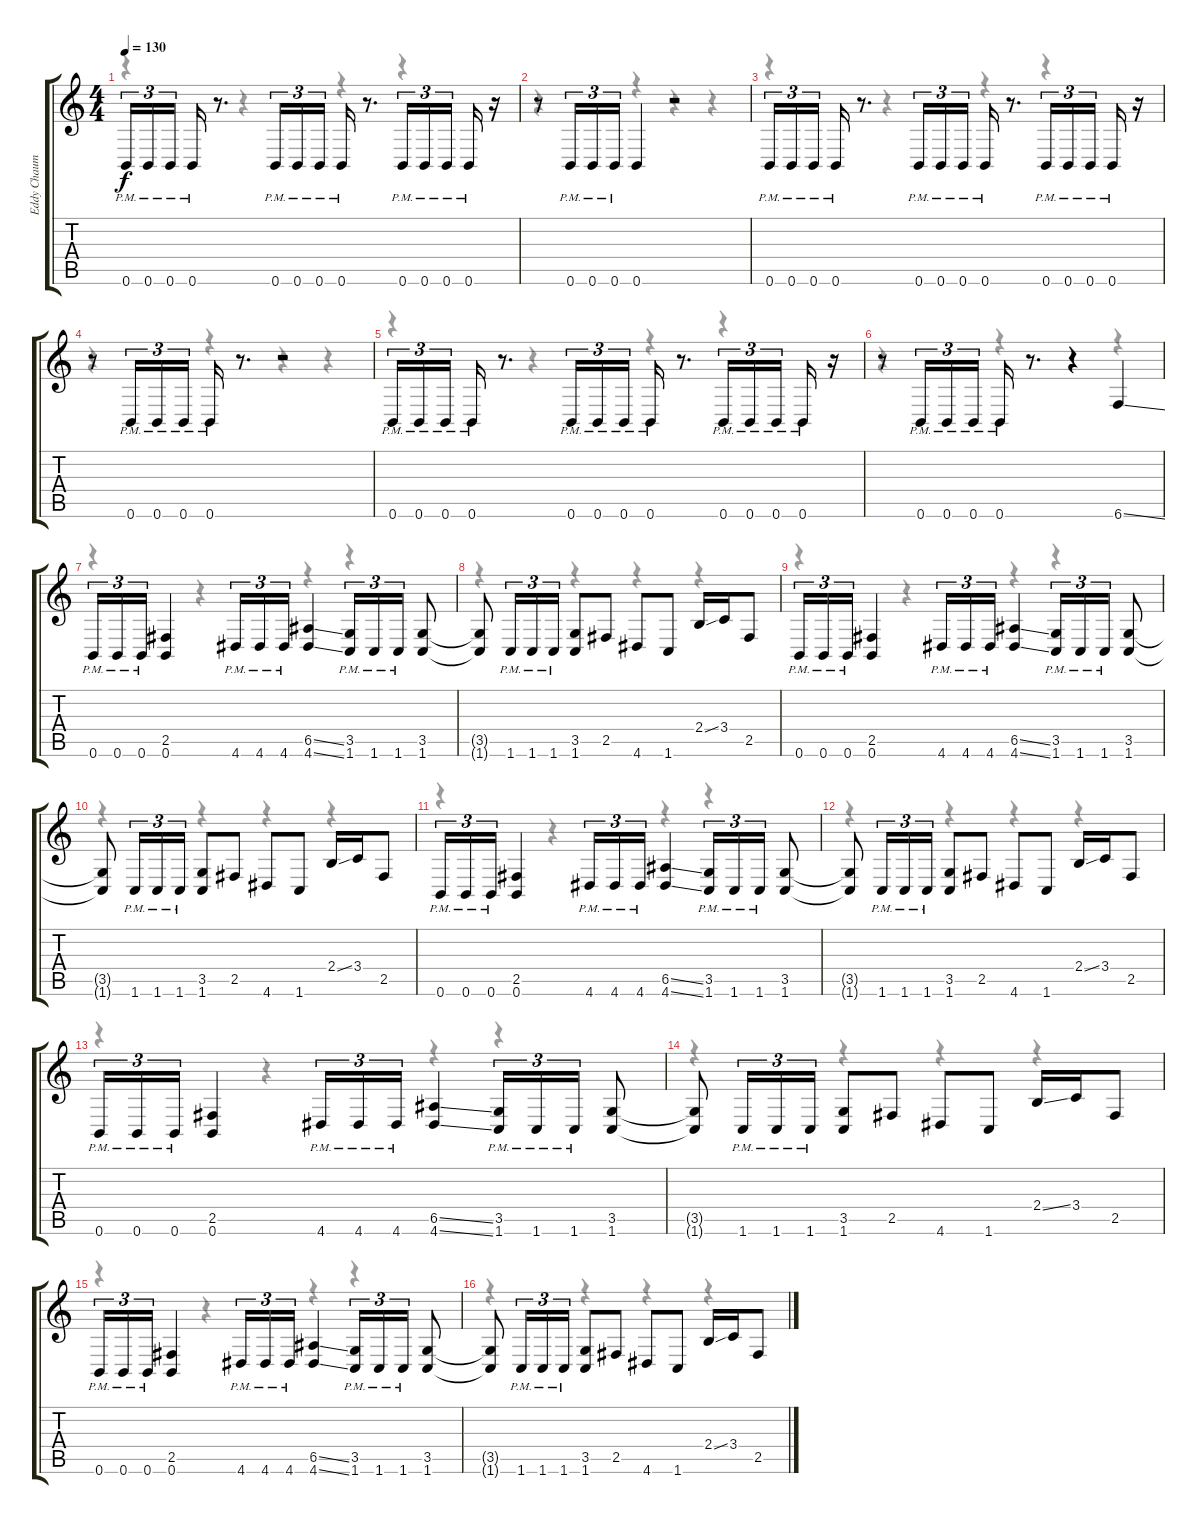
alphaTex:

\track ("Eddy Chaumulot (Rythm)" "Eddy Chaum") {instrument distortionguitar}
\staff {score tabs}
\tuning (B3 Gb3 D3 A2 E2 B1) {hide}
\voice
\ts (4 4)
\tempo 130
\clef g2
\ks c
0.6{pm}.16{tu (3 2) dy f} 0.6{pm}.16{tu (3 2)} 0.6{pm}.16{tu (3 2)} 0.6{pm}.16 r.8{d} 0.6{pm}.16{tu (3 2)} 0.6{pm}.16{tu (3 2)} 0.6{pm}.16{tu (3 2)} 0.6{pm}.16 r.8{d} 0.6{pm}.16{tu (3 2)} 0.6{pm}.16{tu (3 2)} 0.6{pm}.16{tu (3 2)} 0.6{pm}.16 r.16 |
r.8 0.6{pm}.16{tu (3 2)} 0.6{pm}.16{tu (3 2)} 0.6{pm}.16{tu (3 2)} 0.6.4 r.2 |
0.6{pm}.16{tu (3 2)} 0.6{pm}.16{tu (3 2)} 0.6{pm}.16{tu (3 2)} 0.6{pm}.16 r.8{d} 0.6{pm}.16{tu (3 2)} 0.6{pm}.16{tu (3 2)} 0.6{pm}.16{tu (3 2)} 0.6{pm}.16 r.8{d} 0.6{pm}.16{tu (3 2)} 0.6{pm}.16{tu (3 2)} 0.6{pm}.16{tu (3 2)} 0.6{pm}.16 r.16 |
r.8 0.6{pm}.16{tu (3 2)} 0.6{pm}.16{tu (3 2)} 0.6{pm}.16{tu (3 2)} 0.6{pm}.16 r.8{d} r.2 |
0.6{pm}.16{tu (3 2)} 0.6{pm}.16{tu (3 2)} 0.6{pm}.16{tu (3 2)} 0.6{pm}.16 r.8{d} 0.6{pm}.16{tu (3 2)} 0.6{pm}.16{tu (3 2)} 0.6{pm}.16{tu (3 2)} 0.6{pm}.16 r.8{d} 0.6{pm}.16{tu (3 2)} 0.6{pm}.16{tu (3 2)} 0.6{pm}.16{tu (3 2)} 0.6{pm}.16 r.16 |
r.8 0.6{pm}.16{tu (3 2)} 0.6{pm}.16{tu (3 2)} 0.6{pm}.16{tu (3 2)} 0.6{pm}.16 r.8{d} r.4 6.6{ss}.4 |
0.6{pm}.16{tu (3 2)} 0.6{pm}.16{tu (3 2)} 0.6{pm}.16{tu (3 2)} (2.5 0.6).4 4.6{pm}.16{tu (3 2)} 4.6{pm}.16{tu (3 2)} 4.6{pm}.16{tu (3 2)} (6.5{ss} 4.6{ss}).4 (3.5{pm} 1.6{pm}).16{tu (3 2)} 1.6{pm}.16{tu (3 2)} 1.6{pm}.16{tu (3 2)} (3.5 1.6).8 |
(3.5{t} 1.6{t}).8 1.6{pm}.16{tu (3 2)} 1.6{pm}.16{tu (3 2)} 1.6{pm}.16{tu (3 2)} (3.5 1.6).8 2.5.8 4.6.8 1.6.8 2.4{ss}.16 3.4.16 2.5.8 |
0.6{pm}.16{tu (3 2)} 0.6{pm}.16{tu (3 2)} 0.6{pm}.16{tu (3 2)} (2.5 0.6).4 4.6{pm}.16{tu (3 2)} 4.6{pm}.16{tu (3 2)} 4.6{pm}.16{tu (3 2)} (6.5{ss} 4.6{ss}).4 (3.5{pm} 1.6{pm}).16{tu (3 2)} 1.6{pm}.16{tu (3 2)} 1.6{pm}.16{tu (3 2)} (3.5 1.6).8 |
(3.5{t} 1.6{t}).8 1.6{pm}.16{tu (3 2)} 1.6{pm}.16{tu (3 2)} 1.6{pm}.16{tu (3 2)} (3.5 1.6).8 2.5.8 4.6.8 1.6.8 2.4{ss}.16 3.4.16 2.5.8 |
0.6{pm}.16{tu (3 2)} 0.6{pm}.16{tu (3 2)} 0.6{pm}.16{tu (3 2)} (2.5 0.6).4 4.6{pm}.16{tu (3 2)} 4.6{pm}.16{tu (3 2)} 4.6{pm}.16{tu (3 2)} (6.5{ss} 4.6{ss}).4 (3.5{pm} 1.6{pm}).16{tu (3 2)} 1.6{pm}.16{tu (3 2)} 1.6{pm}.16{tu (3 2)} (3.5 1.6).8 |
(3.5{t} 1.6{t}).8 1.6{pm}.16{tu (3 2)} 1.6{pm}.16{tu (3 2)} 1.6{pm}.16{tu (3 2)} (3.5 1.6).8 2.5.8 4.6.8 1.6.8 2.4{ss}.16 3.4.16 2.5.8 |
0.6{pm}.16{tu (3 2)} 0.6{pm}.16{tu (3 2)} 0.6{pm}.16{tu (3 2)} (2.5 0.6).4 4.6{pm}.16{tu (3 2)} 4.6{pm}.16{tu (3 2)} 4.6{pm}.16{tu (3 2)} (6.5{ss} 4.6{ss}).4 (3.5{pm} 1.6{pm}).16{tu (3 2)} 1.6{pm}.16{tu (3 2)} 1.6{pm}.16{tu (3 2)} (3.5 1.6).8 |
(3.5{t} 1.6{t}).8 1.6{pm}.16{tu (3 2)} 1.6{pm}.16{tu (3 2)} 1.6{pm}.16{tu (3 2)} (3.5 1.6).8 2.5.8 4.6.8 1.6.8 2.4{ss}.16 3.4.16 2.5.8 |
0.6{pm}.16{tu (3 2)} 0.6{pm}.16{tu (3 2)} 0.6{pm}.16{tu (3 2)} (2.5 0.6).4 4.6{pm}.16{tu (3 2)} 4.6{pm}.16{tu (3 2)} 4.6{pm}.16{tu (3 2)} (6.5{ss} 4.6{ss}).4 (3.5{pm} 1.6{pm}).16{tu (3 2)} 1.6{pm}.16{tu (3 2)} 1.6{pm}.16{tu (3 2)} (3.5 1.6).8 |
(3.5{t} 1.6{t}).8 1.6{pm}.16{tu (3 2)} 1.6{pm}.16{tu (3 2)} 1.6{pm}.16{tu (3 2)} (3.5 1.6).8 2.5.8 4.6.8 1.6.8 2.4{ss}.16 3.4.16 2.5.8
\voice
\clef g2
\ottava regular
\simile none
\ks c
r.4{dy f} r.4 r.4 r.4 |
r.4 r.4 r.4 r.4 |
r.4 r.4 r.4 r.4 |
r.4 r.4 r.4 r.4 |
r.4 r.4 r.4 r.4 |
r.4 r.4 r.4 r.4 |
r.4 r.4 r.4 r.4 |
r.4 r.4 r.4 r.4 |
r.4 r.4 r.4 r.4 |
r.4 r.4 r.4 r.4 |
r.4 r.4 r.4 r.4 |
r.4 r.4 r.4 r.4 |
r.4 r.4 r.4 r.4 |
r.4 r.4 r.4 r.4 |
r.4 r.4 r.4 r.4 |
r.4 r.4 r.4 r.4
